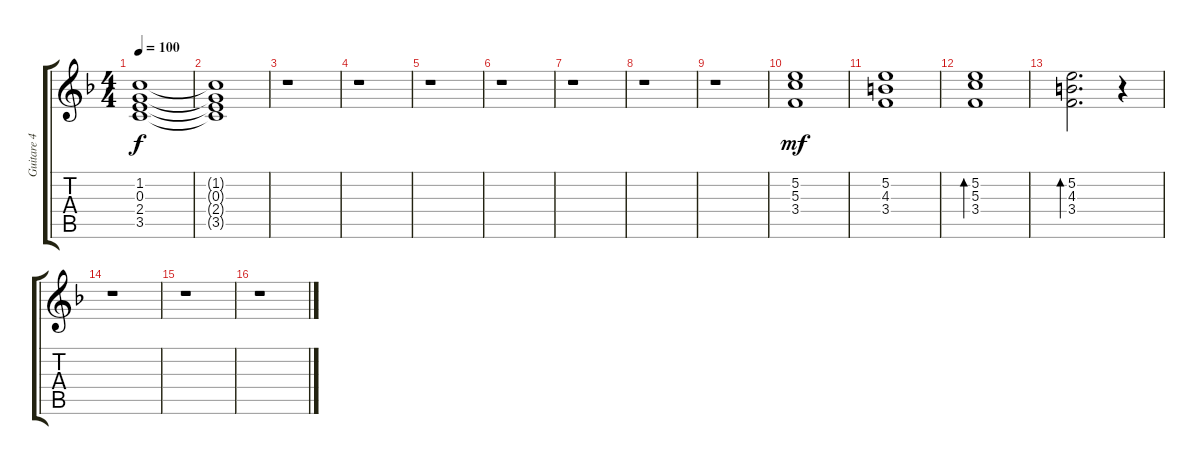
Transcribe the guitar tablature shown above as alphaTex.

\track ("Guitare 4 (fills)" "Guitare 4 ") {instrument overdrivenguitar}
\staff {score tabs}
\tuning (E4 B3 G3 D3 A2 E2) {hide}
\ts (4 4)
\tempo 100
\clef g2
\ks dminor
(1.2{t} 0.3{t} 2.4{t} 3.5{t}).1{dy f} |
(1.2{t} 0.3{t} 2.4{t} 3.5{t}).1 |
r.1 |
r.1 |
r.1 |
r.1 |
r.1 |
r.1 |
r.1 |
(5.2 5.3 3.4).1{dy mf instrument electricguitarclean} |
(5.2 4.3 3.4).1 |
(5.2 5.3 3.4).1{bd 240} |
(5.2 4.3 3.4).2{d bd 240} r.4 |
r.1 |
r.1 |
r.1
